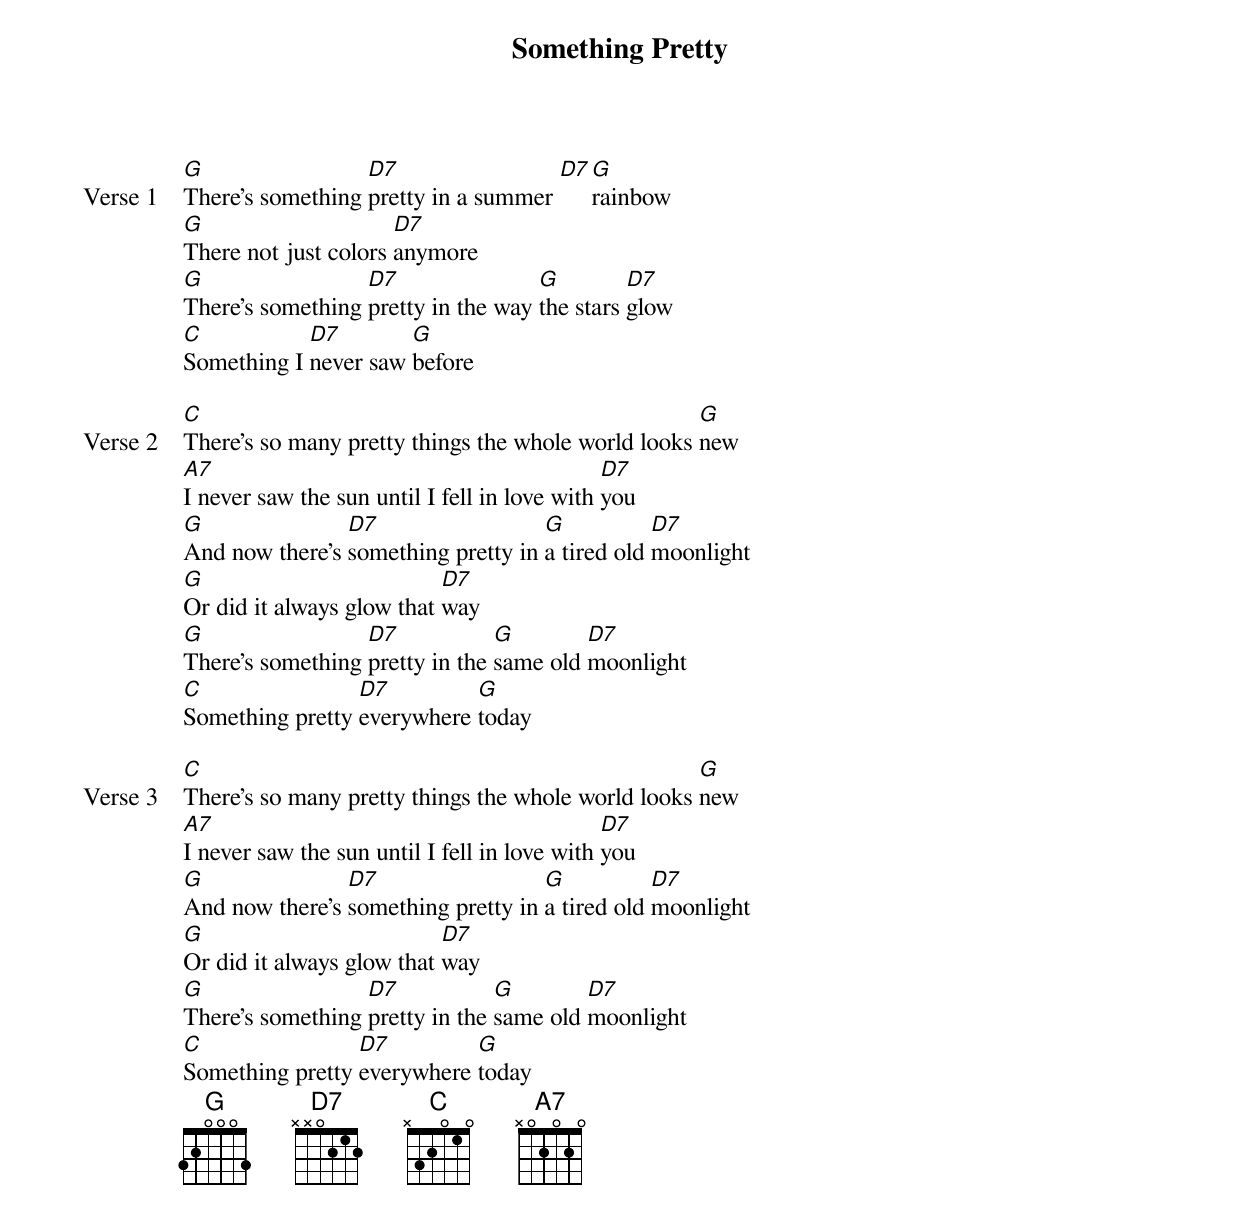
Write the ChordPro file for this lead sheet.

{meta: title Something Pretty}
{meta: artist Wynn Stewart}
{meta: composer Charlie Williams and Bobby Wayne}

{start_of_verse: Verse 1}
[G]There's something [D7]pretty in a summer [D7][G]rainbow
[G]There not just colors [D7]anymore
[G]There's something [D7]pretty in the way [G]the stars [D7]glow
[C]Something I [D7]never saw [G]before
{end_of_verse}

{start_of_verse: Verse 2}
[C]There's so many pretty things the whole world looks [G]new
[A7]I never saw the sun until I fell in love with [D7]you
[G]And now there's [D7]something pretty in [G]a tired old [D7]moonlight
[G]Or did it always glow that [D7]way
[G]There's something [D7]pretty in the [G]same old [D7]moonlight
[C]Something pretty [D7]everywhere [G]today
{end_of_verse}

{start_of_verse: Verse 3}
[C]There's so many pretty things the whole world looks [G]new
[A7]I never saw the sun until I fell in love with [D7]you
[G]And now there's [D7]something pretty in [G]a tired old [D7]moonlight
[G]Or did it always glow that [D7]way
[G]There's something [D7]pretty in the [G]same old [D7]moonlight
[C]Something pretty [D7]everywhere [G]today
{end_of_verse}
